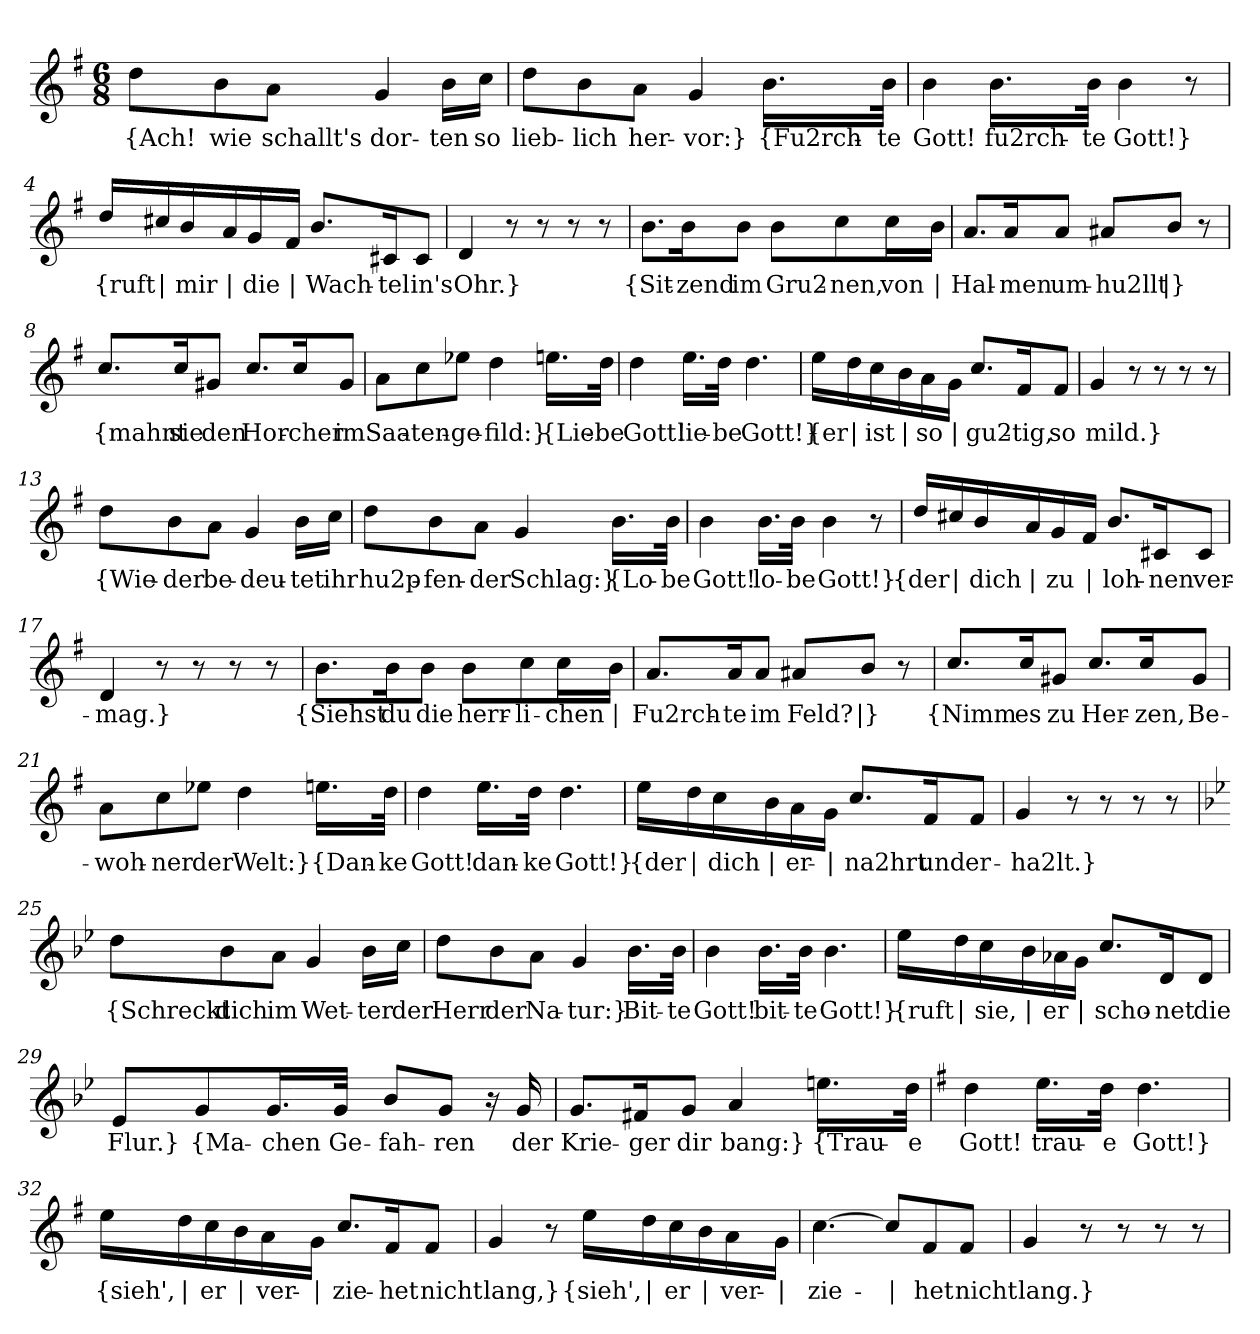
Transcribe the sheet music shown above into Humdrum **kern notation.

**kern	**text
*part1	*part1
*staff1	*staff1
*clefG2	*
*k[f#]	*
*M6/8	*
=1	=1
!	!LO:LY:b
8dd\L	{Ach!
!	!LO:LY:b
8b\	wie
!	!LO:LY:b
8a\J	schallt's
!	!LO:LY:b
4g/	dor-
!	!LO:LY:b
16b\LL	-ten
!	!LO:LY:b
16cc\JJ	so
=2	=2
!	!LO:LY:b
8dd\L	lieb-
!	!LO:LY:b
8b\	-lich
!	!LO:LY:b
8a\J	her-
!	!LO:LY:b
4g/	-vor:}
!	!LO:LY:b
16.b\LL	{Fu2rch-
!	!LO:LY:b
32b\JJk	-te
=3	=3
!	!LO:LY:b
4b\	Gott!
!	!LO:LY:b
16.b\LL	fu2rch-
!	!LO:LY:b
32b\JJk	-te
!	!LO:LY:b
4b\	Gott!}
8r	.
!!LO:LB:g=z
=4	=4
!	!LO:LY:b
16dd/LL	{ruft
!	!LO:LY:b
16cc#X/	|
!	!LO:LY:b
16b/	mir
!	!LO:LY:b
16a/	|
!	!LO:LY:b
16g/	die
!	!LO:LY:b
16f#/JJ	|
!	!LO:LY:b
8.b/L	Wach-
!	!LO:LY:b
16c#X/K	-tel
!	!LO:LY:b
8c#/J	in's
=5	=5
!	!LO:LY:b
4d/	Ohr.}
8r	.
8r	.
8r	.
8r	.
=6	=6
!	!LO:LY:b
8.b\L	{Sit-
!	!LO:LY:b
16b\K	-zend
!	!LO:LY:b
8b\J	im
!	!LO:LY:b
8b\L	Gru2-
!	!LO:LY:b
8cc\	-nen,
!	!LO:LY:b
16cc\L	von
!	!LO:LY:b
16b\JJ	|
=7	=7
!	!LO:LY:b
8.a/L	Hal-
!	!LO:LY:b
16a/K	-men
!	!LO:LY:b
8a/J	um-
!	!LO:LY:b
8a#X/L	-hu2llt
!	!LO:LY:b
8b/J	|}
8r	.
!!LO:LB:g=z
=8	=8
!	!LO:LY:b
8.cc/L	{mahnt
!	!LO:LY:b
16cc/K	sie
!	!LO:LY:b
8g#X/J	den
!	!LO:LY:b
8.cc/L	Hor-
!	!LO:LY:b
16cc/K	-cher
!	!LO:LY:b
8g#/J	im
=9	=9
!	!LO:LY:b
8a\L	Saa-
!	!LO:LY:b
8cc\	-ten-
!	!LO:LY:b
8ee-X\J	-ge-
!	!LO:LY:b
4dd\	-fild:}
!	!LO:LY:b
16.een\LL	{Lie-
!	!LO:LY:b
32dd\JJk	-be
=10	=10
!	!LO:LY:b
4dd\	Gott!
!	!LO:LY:b
16.ee\LL	lie-
!	!LO:LY:b
32dd\JJk	-be
!	!LO:LY:b
4.dd\	Gott!}
!!LO:LB:g=z
=11	=11
!	!LO:LY:b
16ee\LL	{er
!	!LO:LY:b
16dd\	|
!	!LO:LY:b
16cc\	ist
!	!LO:LY:b
16b\	|
!	!LO:LY:b
16a\	so
!	!LO:LY:b
16g\JJ	|
!	!LO:LY:b
8.cc/L	gu2-
!	!LO:LY:b
16f#/K	-tig,
!	!LO:LY:b
8f#/J	so
=12	=12
!	!LO:LY:b
4g/	mild.}
8r	.
8r	.
8r	.
8r	.
=13	=13
!	!LO:LY:b
8dd\L	{Wie-
!	!LO:LY:b
8b\	-der
!	!LO:LY:b
8a\J	be-
!	!LO:LY:b
4g/	-deu-
!	!LO:LY:b
16b\LL	-tet
!	!LO:LY:b
16cc\JJ	ihr
=14	=14
!	!LO:LY:b
8dd\L	hu2p-
!	!LO:LY:b
8b\	-fen-
!	!LO:LY:b
8a\J	-der
!	!LO:LY:b
4g/	Schlag:}
!	!LO:LY:b
16.b\LL	{Lo-
!	!LO:LY:b
32b\JJk	-be
!!LO:LB:g=z
=15	=15
!	!LO:LY:b
4b\	Gott!
!	!LO:LY:b
16.b\LL	lo-
!	!LO:LY:b
32b\JJk	-be
!	!LO:LY:b
4b\	Gott!}
8r	.
=16	=16
!	!LO:LY:b
16dd/LL	{der
!	!LO:LY:b
16cc#X/	|
!	!LO:LY:b
16b/	dich
!	!LO:LY:b
16a/	|
!	!LO:LY:b
16g/	zu
!	!LO:LY:b
16f#/JJ	|
!	!LO:LY:b
8.b/L	loh-
!	!LO:LY:b
16c#X/K	-nen
!	!LO:LY:b
8c#/J	ver-
=17	=17
!	!LO:LY:b
4d/	-mag.}
8r	.
8r	.
8r	.
8r	.
=18	=18
!	!LO:LY:b
8.b\L	{Siehst
!	!LO:LY:b
16b\K	du
!	!LO:LY:b
8b\J	die
!	!LO:LY:b
8b\L	herr-
!	!LO:LY:b
8cc\	-li-
!	!LO:LY:b
16cc\L	-chen
!	!LO:LY:b
16b\JJ	|
!!LO:LB:g=z
=19	=19
!	!LO:LY:b
8.a/L	Fu2rch-
!	!LO:LY:b
16a/K	-te
!	!LO:LY:b
8a/J	im
!	!LO:LY:b
8a#X/L	Feld?
!	!LO:LY:b
8b/J	|}
8r	.
=20	=20
!	!LO:LY:b
8.cc/L	{Nimm
!	!LO:LY:b
16cc/K	es
!	!LO:LY:b
8g#X/J	zu
!	!LO:LY:b
8.cc/L	Her-
!	!LO:LY:b
16cc/K	zen,
!	!LO:LY:b
8g#/J	Be-
=21	=21
!	!LO:LY:b
8a\L	-woh-
!	!LO:LY:b
8cc\	-ner
!	!LO:LY:b
8ee-X\J	der
!	!LO:LY:b
4dd\	Welt:}
!	!LO:LY:b
16.een\LL	{Dan-
!	!LO:LY:b
32dd\JJk	-ke
!!LO:LB:g=z
=22	=22
!	!LO:LY:b
4dd\	Gott!
!	!LO:LY:b
16.ee\LL	dan-
!	!LO:LY:b
32dd\JJk	-ke
!	!LO:LY:b
4.dd\	Gott!}
=23	=23
!	!LO:LY:b
16ee\LL	{der
!	!LO:LY:b
16dd\	|
!	!LO:LY:b
16cc\	dich
!	!LO:LY:b
16b\	|
!	!LO:LY:b
16a\	er-
!	!LO:LY:b
16g\JJ	|
!	!LO:LY:b
8.cc/L	-na2hrt
!	!LO:LY:b
16f#/K	und
!	!LO:LY:b
8f#/J	er-
=24	=24
!	!LO:LY:b
4g/	-ha2lt.}
8r	.
8r	.
8r	.
8r	.
=25	=25
*k[b-e-]	*
!	!LO:LY:b
8dd\L	{Schreckt
!	!LO:LY:b
8b-\	dich
!	!LO:LY:b
8a\J	im
!	!LO:LY:b
4g/	Wet-
!	!LO:LY:b
16b-\LL	-ter
!	!LO:LY:b
16cc\JJ	der
!!LO:LB:g=z
=26	=26
!	!LO:LY:b
8dd\L	Herr
!	!LO:LY:b
8b-\	der
!	!LO:LY:b
8a\J	Na-
!	!LO:LY:b
4g/	-tur:}
!	!LO:LY:b
16.b-\LL	Bit-
!	!LO:LY:b
32b-\JJk	-te
=27	=27
!	!LO:LY:b
4b-\	Gott!
!	!LO:LY:b
16.b-\LL	bit-
!	!LO:LY:b
32b-\JJk	-te
!	!LO:LY:b
4.b-\	Gott!}
=28	=28
!	!LO:LY:b
16ee-\LL	{ruft
!	!LO:LY:b
16dd\	|
!	!LO:LY:b
16cc\	sie,
!	!LO:LY:b
16b-\	|
!	!LO:LY:b
16a-X\	er
!	!LO:LY:b
16g\JJ	|
!	!LO:LY:b
8.cc/L	scho-
!	!LO:LY:b
16d/K	-net
!	!LO:LY:b
8d/J	die
!!LO:LB:g=z
=29	=29
!	!LO:LY:b
8e-/L	Flur.}
!	!LO:LY:b
8g/	{Ma-
!	!LO:LY:b
16.g/L	-chen
!	!LO:LY:b
32g/JJk	Ge-
!	!LO:LY:b
8b-/L	-fah-
!	!LO:LY:b
8g/J	-ren
16r	.
!	!LO:LY:b
16g/	der
=30	=30
!	!LO:LY:b
8.g/L	Krie-
!	!LO:LY:b
16f#X/K	-ger
!	!LO:LY:b
8g/J	dir
!	!LO:LY:b
4a/	bang:}
!	!LO:LY:b
16.een\LL	{Trau-
!	!LO:LY:b
32dd\JJk	-e
=31	=31
*k[f#]	*
!	!LO:LY:b
4dd\	Gott!
!	!LO:LY:b
16.ee\LL	trau-
!	!LO:LY:b
32dd\JJk	-e
!	!LO:LY:b
4.dd\	Gott!}
!!LO:LB:g=z
=32	=32
!	!LO:LY:b
16ee\LL	{sieh',
!	!LO:LY:b
16dd\	|
!	!LO:LY:b
16cc\	er
!	!LO:LY:b
16b\	|
!	!LO:LY:b
16a\	ver-
!	!LO:LY:b
16g\JJ	|
!	!LO:LY:b
8.cc/L	-zie-
!	!LO:LY:b
16f#/K	-het
!	!LO:LY:b
8f#/J	nicht
=33	=33
!	!LO:LY:b
4g/	lang,}
8r	.
!	!LO:LY:b
16ee\LL	{sieh',
!	!LO:LY:b
16dd\	|
!	!LO:LY:b
16cc\	er
!	!LO:LY:b
16b\	|
!	!LO:LY:b
16a\	ver-
!	!LO:LY:b
16g\JJ	|
=34	=34
!	!LO:LY:b
[4.cc\	-zie-
!	!LO:LY:b
8cc/L]	|
!	!LO:LY:b
8f#/	-het
!	!LO:LY:b
8f#/J	nicht
=35	=35
!	!LO:LY:b
4g/	lang.}
8r	.
8r	.
8r	.
8r	.
=	=
*-	*-
